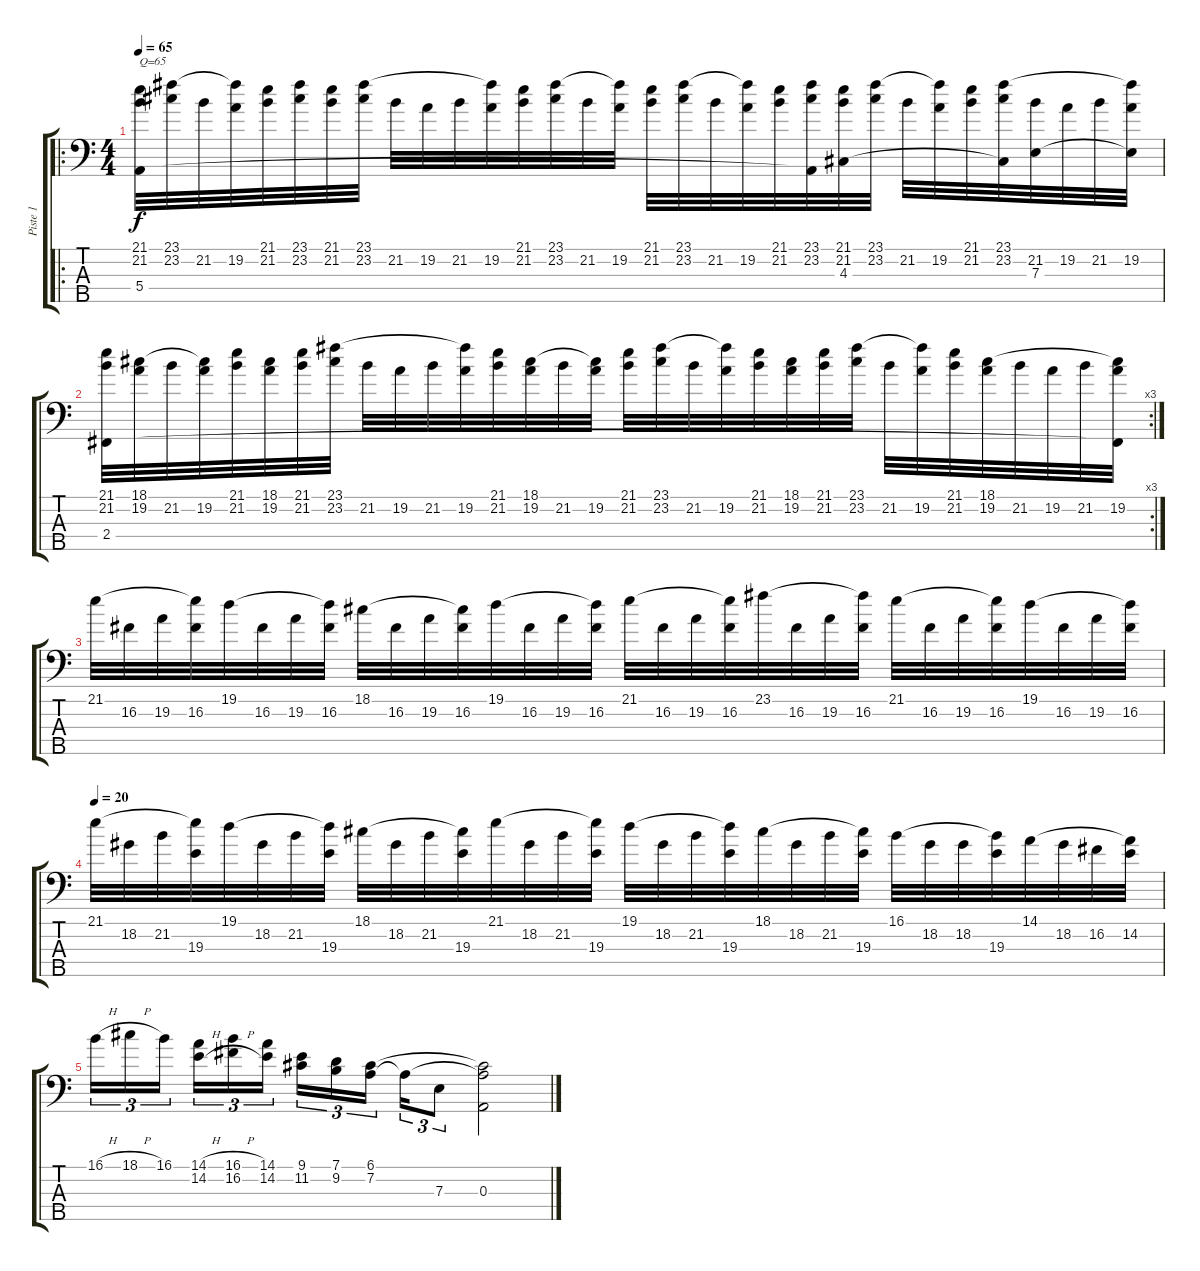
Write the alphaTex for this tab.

\track ("Piste 1" "Piste 1") {instrument electricbassfinger}
\staff {score tabs}
\tuning (G2 D2 A1 E1 B0) {hide}
\ro
\ts (4 4)
\tempo 65
\clef f4
\ks c
(21.1 21.2 5.4).32{txt "Q=65" dy f} (23.1 23.2).32 21.2.32 (23.1{t} 19.2).32 (21.1 21.2).32 (23.1 23.2).32 (21.1 21.2).32 (23.1 23.2).32 21.2.32 19.2.32 21.2.32 (23.1{t} 19.2).32 (21.1 21.2).32 (23.1 23.2).32 21.2.32 (23.1{t} 19.2).32 (21.1 21.2).32 (23.1 23.2).32 21.2.32 (23.1{t} 19.2).32 (21.1 21.2).32 (23.1 23.2 5.4{t}).32 (21.1 21.2 4.3).32 (23.1 23.2).32 21.2.32 (23.1{t} 19.2).32 (21.1 21.2).32 (23.1 23.2 4.3{t}).32 (21.2 7.3).32 19.2.32 21.2.32 (23.1{t} 19.2 7.3{t}).32 |
\rc 3
(21.1 21.2 2.4).32 (18.1 19.2).32 21.2.32 (18.1{t} 19.2).32 (21.1 21.2).32 (18.1 19.2).32 (21.1 21.2).32 (23.1 23.2).32 21.2.32 19.2.32 21.2.32 (23.1{t} 19.2).32 (21.1 21.2).32 (18.1 19.2).32 21.2.32 (18.1{t} 19.2).32 (21.1 21.2).32 (23.1 23.2).32 21.2.32 (23.1{t} 19.2).32 (21.1 21.2).32 (18.1 19.2).32 (21.1 21.2).32 (23.1 23.2).32 21.2.32 (23.1{t} 19.2).32 (21.1 21.2).32 (18.1 19.2).32 21.2.32 19.2.32 21.2.32 (18.1{t} 19.2 2.4{t}).32 |
21.1.32 16.2.32 19.2.32 (21.1{t} 16.2).32 19.1.32 16.2.32 19.2.32 (19.1{t} 16.2).32 18.1.32 16.2.32 19.2.32 (18.1{t} 16.2).32 19.1.32 16.2.32 19.2.32 (19.1{t} 16.2).32 21.1.32 16.2.32 19.2.32 (21.1{t} 16.2).32 23.1.32 16.2.32 19.2.32 (23.1{t} 16.2).32 21.1.32 16.2.32 19.2.32 (21.1{t} 16.2).32 19.1.32 16.2.32 19.2.32 (19.1{t} 16.2).32 |
\tempo 20
21.1.32 18.2.32 21.2.32 (21.1{t} 19.3).32 19.1.32 18.2.32 21.2.32 (19.1{t} 19.3).32 18.1.32 18.2.32 21.2.32 (18.1{t} 19.3).32 21.1.32 18.2.32 21.2.32 (21.1{t} 19.3).32 19.1.32 18.2.32 21.2.32 (19.1{t} 19.3).32 18.1.32 18.2.32 21.2.32 (18.1{t} 19.3).32 16.1.32 18.2.32 18.2.32 (16.1{t} 19.3).32 14.1.32 18.2.32 16.2.32 (14.1{t} 14.2).32 |
16.1{h}.16{tu (3 2)} 18.1{h}.16{tu (3 2)} 16.1.16{tu (3 2)} (14.1{h} 14.2{h}).16{tu (3 2)} (16.1{h} 16.2{h}).16{tu (3 2)} (14.1 14.2).16{tu (3 2)} (9.1 11.2).16{tu (3 2)} (7.1 9.2).16{tu (3 2)} (6.1 7.2).16{tu (3 2)} 7.2{t}.16{tu (3 2)} 7.3.8{tu (3 2)} (6.1{t} 7.2{t} 0.3).2
